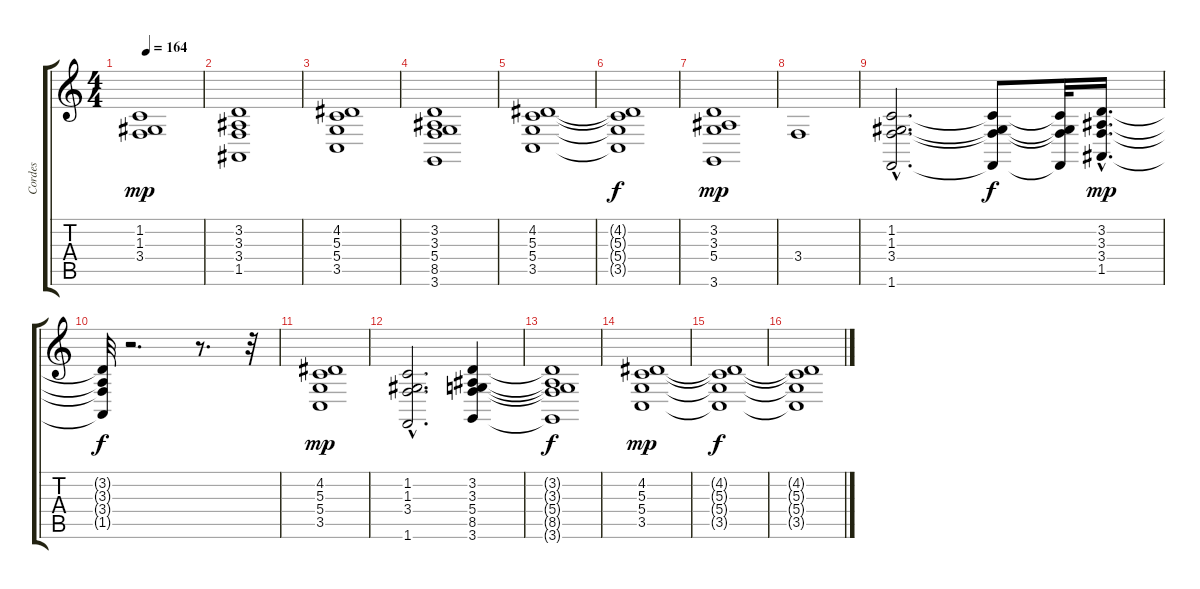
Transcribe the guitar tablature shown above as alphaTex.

\track ("Cordes" "Cordes") {instrument stringensemble2}
\staff {score tabs}
\tuning (E4 B3 G3 D3 A2 E2) {hide}
\ts (4 4)
\tempo 164
\clef g2
\ks c
(1.2 1.3 3.4).1{dy mp} |
(3.2 3.3 3.4 1.5).1 |
(4.2 5.3 5.4 3.5).1 |
(3.2 3.3 5.4 8.5 3.6).1 |
(4.2 5.3 5.4 3.5).1 |
(4.2{t} 5.3{t} 5.4{t} 3.5{t}).1{dy f} |
(3.2 3.3 5.4 3.6).1{dy mp} |
3.4.1 |
(1.2{hac} 1.3{hac} 3.4{hac} 1.6{hac}).2{d} (1.2{t} 1.3{t} 3.4{t} 1.6{t}).8{dy f} (1.2{t} 1.3{t} 3.4{t} 1.6{t}).32 (3.2{hac} 3.3{hac} 3.4{hac} 1.5{hac}).16{d dy mp} |
(3.2{t} 3.3{t} 3.4{t} 1.5{t}).32{dy f} r.2{d} r.8{d} r.32 |
(4.2 5.3 5.4 3.5).1{dy mp} |
(1.2{hac} 1.3{hac} 3.4{hac} 1.6{hac}).2{d} (3.2 3.3 5.4 8.5 3.6).4 |
(3.2{t} 3.3{t} 5.4{t} 8.5{t} 3.6{t}).1{dy f} |
(4.2 5.3 5.4 3.5).1{dy mp} |
(4.2{t} 5.3{t} 5.4{t} 3.5{t}).1{dy f} |
(4.2{t} 5.3{t} 5.4{t} 3.5{t}).1
